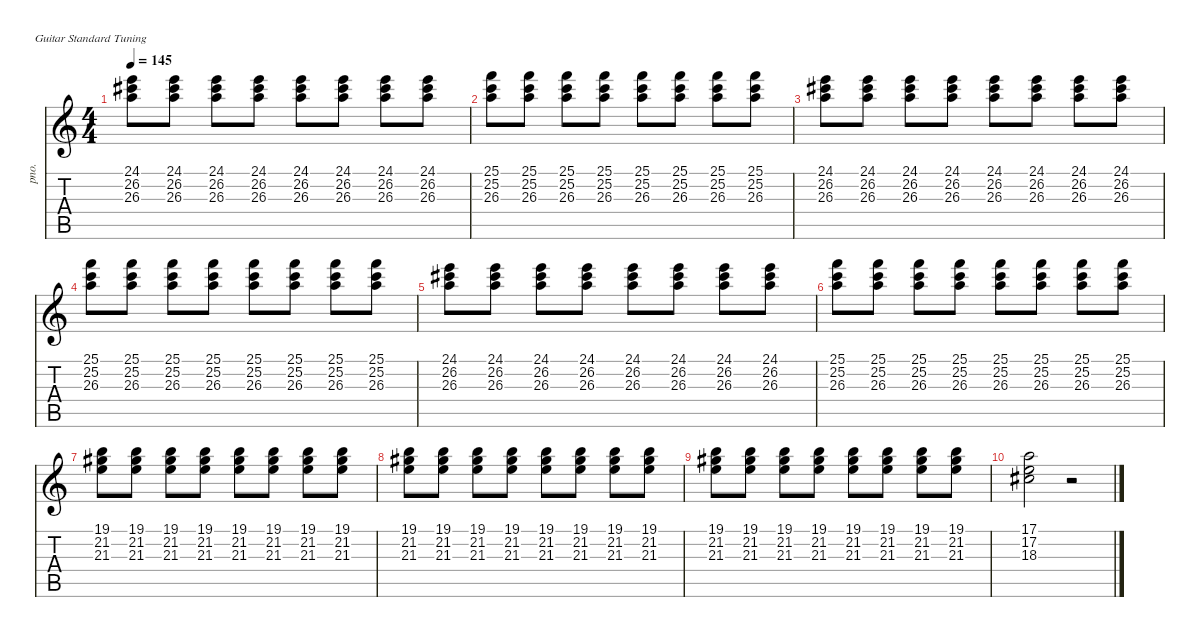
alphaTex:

\defaultSystemsLayout 4
\hideDynamics
\bracketExtendMode nobrackets
\otherSystemsTrackNameOrientation horizontal
\track ("Piano" "pno.") {instrument acousticgrandpiano}
\staff {score tabs}
\tuning (E4 B3 G3 D3 A2 E2)
\ts (4 4)
\tempo 145
\clef g2
\ks c
(24.1 26.2{acc #} 26.3).8{dy f} (24.1 26.2{acc #} 26.3).8 (24.1 26.2{acc #} 26.3).8 (24.1 26.2{acc #} 26.3).8 (24.1 26.2{acc #} 26.3).8 (24.1 26.2{acc #} 26.3).8 (24.1 26.2{acc #} 26.3).8 (24.1 26.2{acc #} 26.3).8 |
(25.1 25.2 26.3).8 (25.1 25.2 26.3).8 (25.1 25.2 26.3).8 (25.1 25.2 26.3).8 (25.1 25.2 26.3).8 (25.1 25.2 26.3).8 (25.1 25.2 26.3).8 (25.1 25.2 26.3).8 |
(24.1 26.2{acc #} 26.3).8 (24.1 26.2{acc #} 26.3).8 (24.1 26.2{acc #} 26.3).8 (24.1 26.2{acc #} 26.3).8 (24.1 26.2{acc #} 26.3).8 (24.1 26.2{acc #} 26.3).8 (24.1 26.2{acc #} 26.3).8 (24.1 26.2{acc #} 26.3).8 |
(25.1 25.2 26.3).8 (25.1 25.2 26.3).8 (25.1 25.2 26.3).8 (25.1 25.2 26.3).8 (25.1 25.2 26.3).8 (25.1 25.2 26.3).8 (25.1 25.2 26.3).8 (25.1 25.2 26.3).8 |
(24.1 26.2{acc #} 26.3).8 (24.1 26.2{acc #} 26.3).8 (24.1 26.2{acc #} 26.3).8 (24.1 26.2{acc #} 26.3).8 (24.1 26.2{acc #} 26.3).8 (24.1 26.2{acc #} 26.3).8 (24.1 26.2{acc #} 26.3).8 (24.1 26.2{acc #} 26.3).8 |
(25.1 25.2 26.3).8 (25.1 25.2 26.3).8 (25.1 25.2 26.3).8 (25.1 25.2 26.3).8 (25.1 25.2 26.3).8 (25.1 25.2 26.3).8 (25.1 25.2 26.3).8 (25.1 25.2 26.3).8 |
(19.1 21.2{acc #} 21.3).8 (19.1 21.2{acc #} 21.3).8 (19.1 21.2{acc #} 21.3).8 (19.1 21.2{acc #} 21.3).8 (19.1 21.2{acc #} 21.3).8 (19.1 21.2{acc #} 21.3).8 (19.1 21.2{acc #} 21.3).8 (19.1 21.2{acc #} 21.3).8 |
(19.1 21.2{acc #} 21.3).8 (19.1 21.2{acc #} 21.3).8 (19.1 21.2{acc #} 21.3).8 (19.1 21.2{acc #} 21.3).8 (19.1 21.2{acc #} 21.3).8 (19.1 21.2{acc #} 21.3).8 (19.1 21.2{acc #} 21.3).8 (19.1 21.2{acc #} 21.3).8 |
(19.1 21.2{acc #} 21.3).8 (19.1 21.2{acc #} 21.3).8 (19.1 21.2{acc #} 21.3).8 (19.1 21.2{acc #} 21.3).8 (19.1 21.2{acc #} 21.3).8 (19.1 21.2{acc #} 21.3).8 (19.1 21.2{acc #} 21.3).8 (19.1 21.2{acc #} 21.3).8 |
(17.1 17.2 18.3{acc #}).2 r.2
